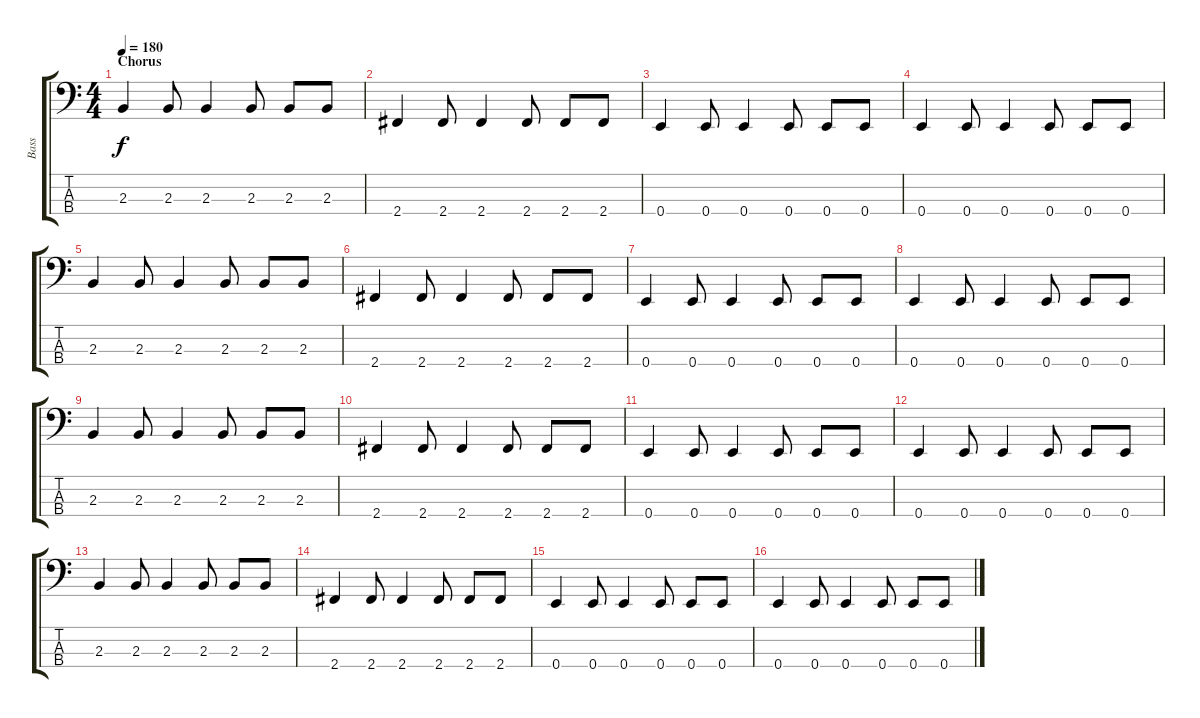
\track ("Bass" "Bass") {instrument electricbasspick}
\staff {score tabs}
\tuning (G2 D2 A1 E1) {hide}
\ts (4 4)
\section ("" "Chorus")
\tempo 180
\clef f4
\ks c
2.3.4{dy f} 2.3.8 2.3.4 2.3.8 2.3.8 2.3.8 |
2.4.4 2.4.8 2.4.4 2.4.8 2.4.8 2.4.8 |
0.4.4 0.4.8 0.4.4 0.4.8 0.4.8 0.4.8 |
0.4.4 0.4.8 0.4.4 0.4.8 0.4.8 0.4.8 |
2.3.4 2.3.8 2.3.4 2.3.8 2.3.8 2.3.8 |
2.4.4 2.4.8 2.4.4 2.4.8 2.4.8 2.4.8 |
0.4.4 0.4.8 0.4.4 0.4.8 0.4.8 0.4.8 |
0.4.4 0.4.8 0.4.4 0.4.8 0.4.8 0.4.8 |
2.3.4 2.3.8 2.3.4 2.3.8 2.3.8 2.3.8 |
2.4.4 2.4.8 2.4.4 2.4.8 2.4.8 2.4.8 |
0.4.4 0.4.8 0.4.4 0.4.8 0.4.8 0.4.8 |
0.4.4 0.4.8 0.4.4 0.4.8 0.4.8 0.4.8 |
2.3.4 2.3.8 2.3.4 2.3.8 2.3.8 2.3.8 |
2.4.4 2.4.8 2.4.4 2.4.8 2.4.8 2.4.8 |
0.4.4 0.4.8 0.4.4 0.4.8 0.4.8 0.4.8 |
0.4.4 0.4.8 0.4.4 0.4.8 0.4.8 0.4.8
